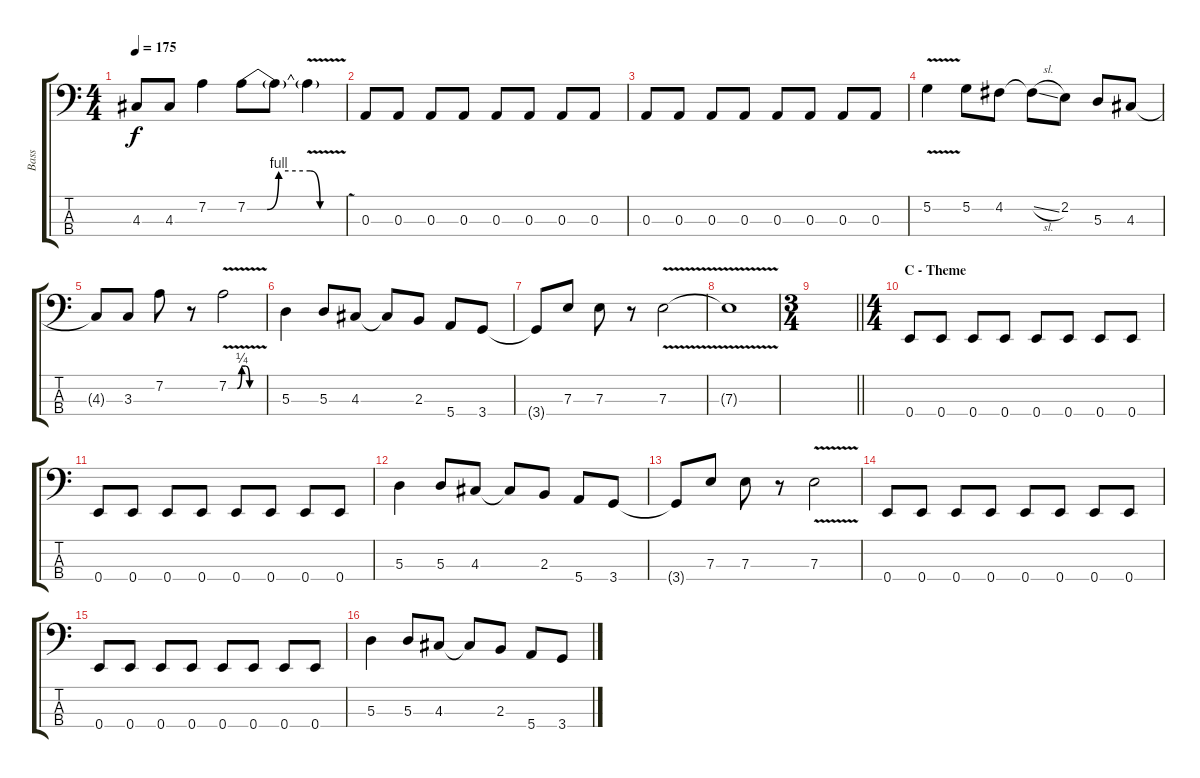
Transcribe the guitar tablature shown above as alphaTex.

\track ("Bass" "Bass") {instrument slapbass2}
\staff {score tabs}
\tuning (G2 D2 A1 E1) {hide}
\ts (4 4)
\tempo 175
\clef f4
\ks c
4.3{t}.8{dy f} 4.3.8 7.2.4 7.2{be (custom 0 0 12 0 19 4 38 4 44 0 60 0)}.8 7.2{t}.8 7.2{v t}.4 |
0.3.8 0.3.8 0.3.8 0.3.8 0.3.8 0.3.8 0.3.8 0.3.8 |
0.3.8 0.3.8 0.3.8 0.3.8 0.3.8 0.3.8 0.3.8 0.3.8 |
5.2{v}.4 5.2.8 4.2.8 4.2{sl t}.8 2.2.8 5.3.8 4.3.8 |
4.3{t}.8 3.3.8 7.2.8 r.8 7.2{be (custom 0 0 15 0 23 1 30 1 37 0 60 0) v}.2 |
5.3.4 5.3.8 4.3.8 4.3{t}.8 2.3.8 5.4.8 3.4.8 |
3.4{t}.8 7.3.8 7.3.8 r.8 7.3{v}.2 |
7.3{t}.1 |
\ts (3 4)
\barLineRight lightlight
|
\ts (4 4)
\section ("" "C - Theme")
0.4.8 0.4.8 0.4.8 0.4.8 0.4.8 0.4.8 0.4.8 0.4.8 |
0.4.8 0.4.8 0.4.8 0.4.8 0.4.8 0.4.8 0.4.8 0.4.8 |
5.3.4 5.3.8 4.3.8 4.3{t}.8 2.3.8 5.4.8 3.4.8 |
3.4{t}.8 7.3.8 7.3.8 r.8 7.3{v}.2 |
0.4.8 0.4.8 0.4.8 0.4.8 0.4.8 0.4.8 0.4.8 0.4.8 |
0.4.8 0.4.8 0.4.8 0.4.8 0.4.8 0.4.8 0.4.8 0.4.8 |
5.3.4 5.3.8 4.3.8 4.3{t}.8 2.3.8 5.4.8 3.4.8
